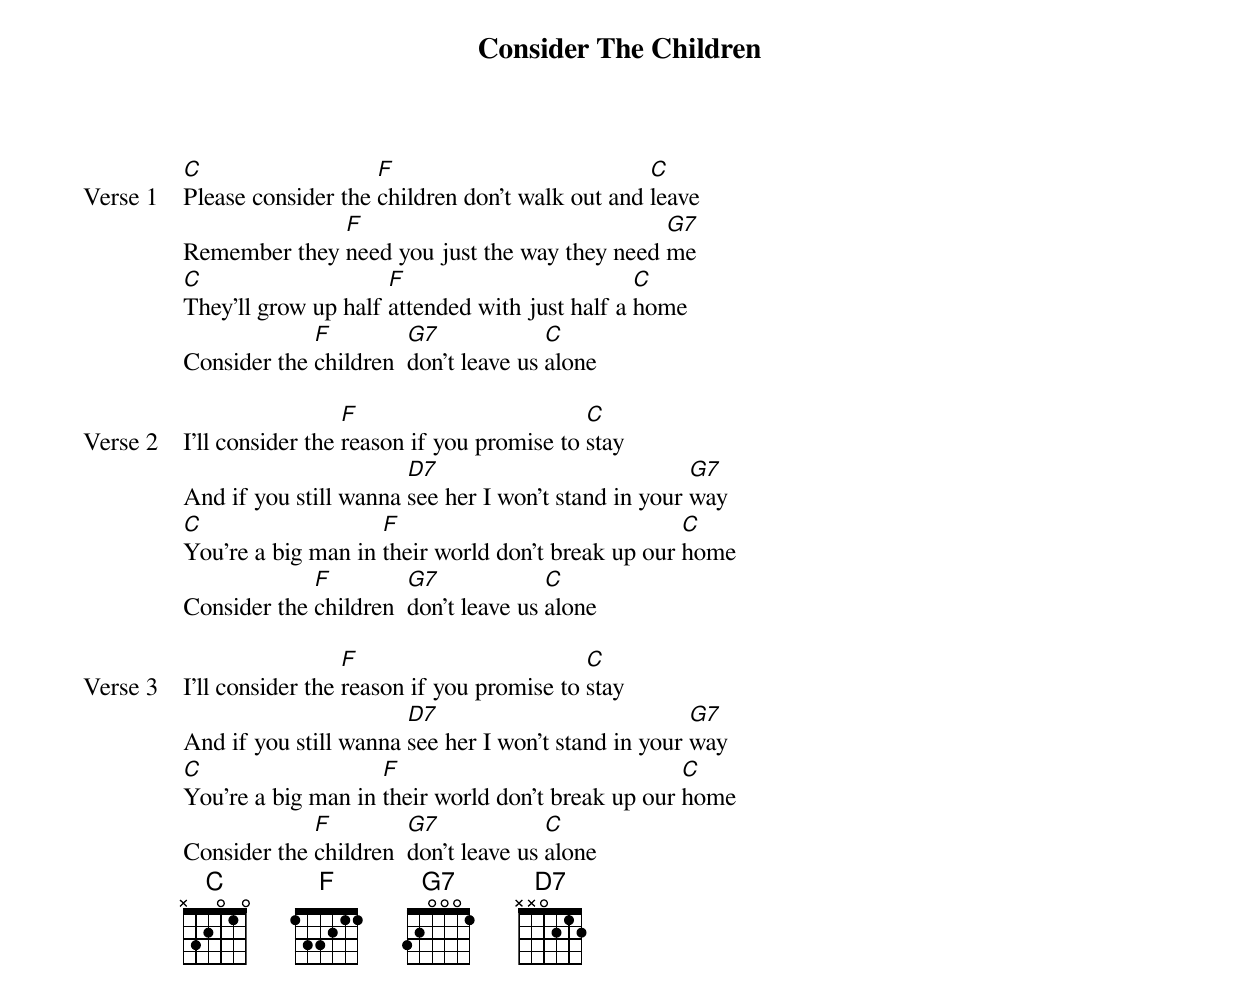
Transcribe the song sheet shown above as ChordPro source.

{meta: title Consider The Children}
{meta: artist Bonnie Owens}
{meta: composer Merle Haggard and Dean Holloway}

{start_of_verse: Verse 1}
[C]Please consider the [F]children don't walk out and [C]leave
Remember they [F]need you just the way they need [G7]me
[C]They'll grow up half [F]attended with just half a [C]home
Consider the [F]children  [G7]don't leave us [C]alone
{end_of_verse}

{start_of_verse: Verse 2}
I'll consider the [F]reason if you promise to [C]stay
And if you still wanna [D7]see her I won't stand in your [G7]way
[C]You're a big man in [F]their world don't break up our [C]home
Consider the [F]children  [G7]don't leave us [C]alone
{end_of_verse}

{start_of_verse: Verse 3}
I'll consider the [F]reason if you promise to [C]stay
And if you still wanna [D7]see her I won't stand in your [G7]way
[C]You're a big man in [F]their world don't break up our [C]home
Consider the [F]children  [G7]don't leave us [C]alone
{end_of_verse}
